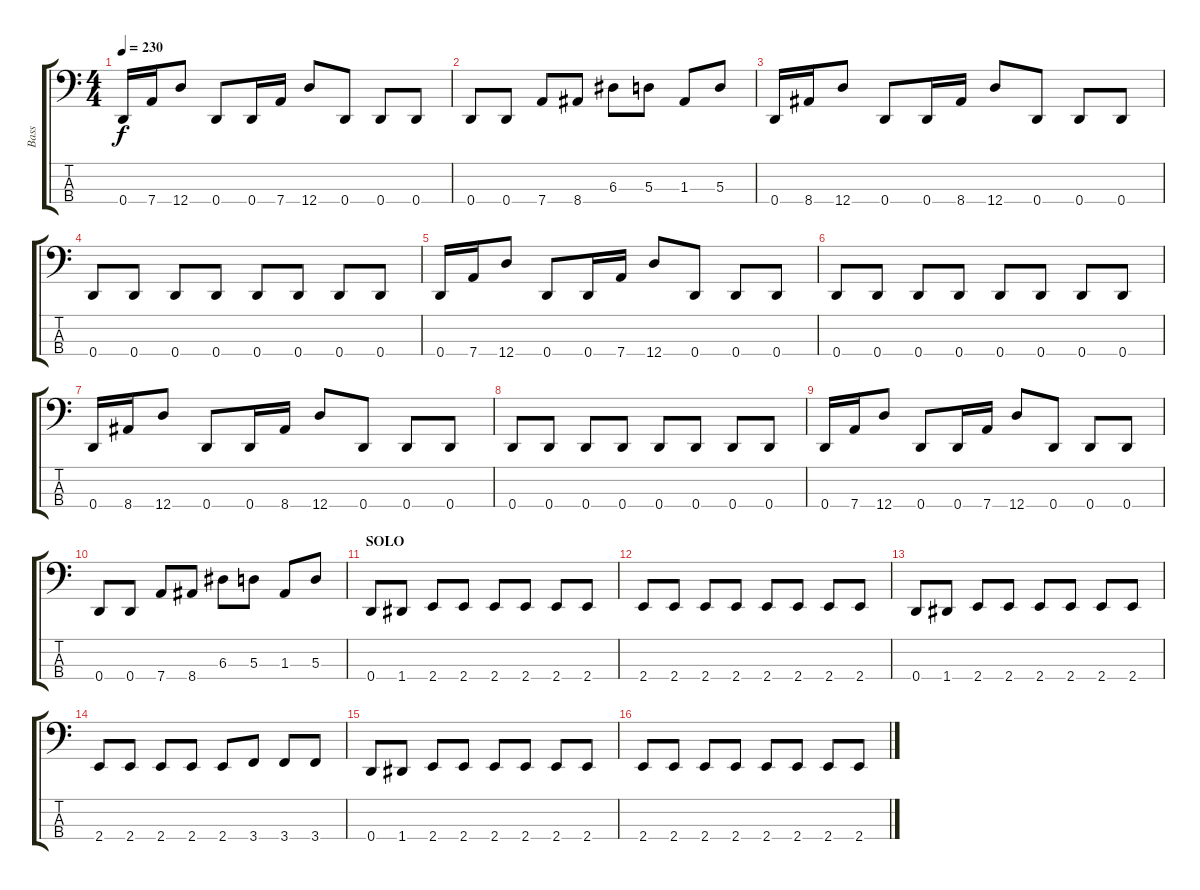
\track ("Bass" "Bass") {instrument electricbassfinger}
\staff {score tabs}
\tuning (G2 D2 A1 D1) {hide}
\ts (4 4)
\tempo 230
\clef f4
\ks c
0.4.16{dy f} 7.4.16 12.4.8 0.4.8 0.4.16 7.4.16 12.4.8 0.4.8 0.4.8 0.4.8 |
0.4.8 0.4.8 7.4.8 8.4.8 6.3.8 5.3.8 1.3.8 5.3.8 |
0.4.16 8.4.16 12.4.8 0.4.8 0.4.16 8.4.16 12.4.8 0.4.8 0.4.8 0.4.8 |
0.4.8 0.4.8 0.4.8 0.4.8 0.4.8 0.4.8 0.4.8 0.4.8 |
0.4.16 7.4.16 12.4.8 0.4.8 0.4.16 7.4.16 12.4.8 0.4.8 0.4.8 0.4.8 |
0.4.8 0.4.8 0.4.8 0.4.8 0.4.8 0.4.8 0.4.8 0.4.8 |
0.4.16 8.4.16 12.4.8 0.4.8 0.4.16 8.4.16 12.4.8 0.4.8 0.4.8 0.4.8 |
0.4.8 0.4.8 0.4.8 0.4.8 0.4.8 0.4.8 0.4.8 0.4.8 |
0.4.16 7.4.16 12.4.8 0.4.8 0.4.16 7.4.16 12.4.8 0.4.8 0.4.8 0.4.8 |
0.4.8 0.4.8 7.4.8 8.4.8 6.3.8 5.3.8 1.3.8 5.3.8 |
\section ("" "SOLO")
0.4.8 1.4.8 2.4.8 2.4.8 2.4.8 2.4.8 2.4.8 2.4.8 |
2.4.8 2.4.8 2.4.8 2.4.8 2.4.8 2.4.8 2.4.8 2.4.8 |
0.4.8 1.4.8 2.4.8 2.4.8 2.4.8 2.4.8 2.4.8 2.4.8 |
2.4.8 2.4.8 2.4.8 2.4.8 2.4.8 3.4.8 3.4.8 3.4.8 |
0.4.8 1.4.8 2.4.8 2.4.8 2.4.8 2.4.8 2.4.8 2.4.8 |
2.4.8 2.4.8 2.4.8 2.4.8 2.4.8 2.4.8 2.4.8 2.4.8
